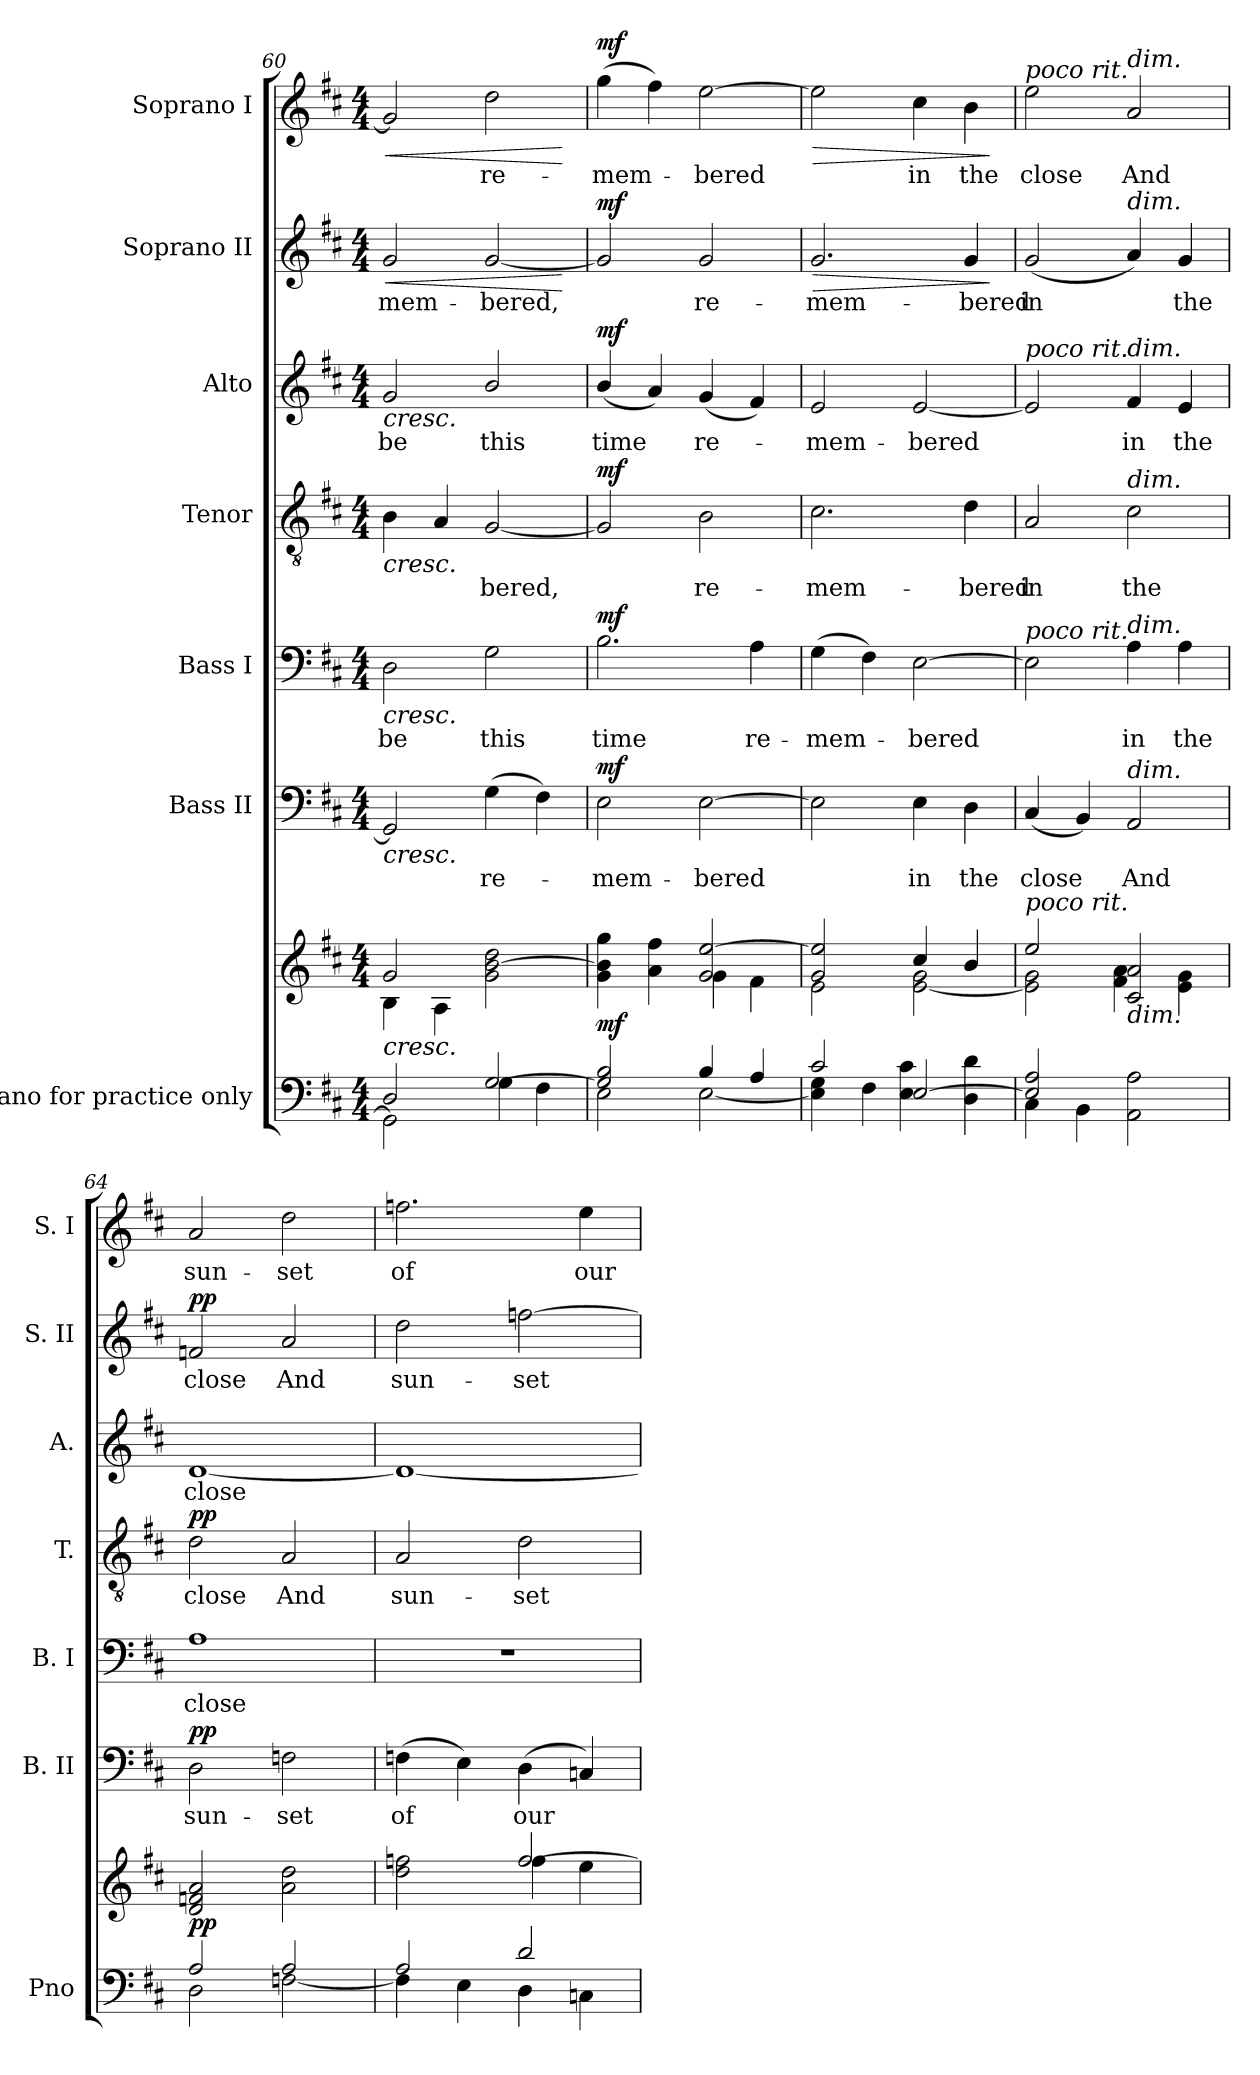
**kern	**kern	**dynam	**kern	**text	**dynam	**kern	**text	**dynam	**kern	**text	**dynam	**kern	**text	**dynam	**kern	**text	**dynam	**kern	**text	**dynam
*part7	*part7	*part7	*part6	*part6	*part6	*part5	*part5	*part5	*part4	*part4	*part4	*part3	*part3	*part3	*part2	*part2	*part2	*part1	*part1	*part1
*staff8	*staff7	*staff7/8	*staff6	*staff6	*staff6	*staff5	*staff5	*staff5	*staff4	*staff4	*staff4	*staff3	*staff3	*staff3	*staff2	*staff2	*staff2	*staff1	*staff1	*staff1
*I"Piano for practice only	*	*	*I"Bass II	*	*	*I"Bass I	*	*	*I"Tenor	*	*	*I"Alto	*	*	*I"Soprano II	*	*	*I"Soprano I	*	*
*I'Pno	*	*	*I'B. II	*	*	*I'B. I	*	*	*I'T.	*	*	*I'A.	*	*	*I'S. II	*	*	*I'S. I	*	*
*clefF4	*clefG2	*	*clefF4	*	*	*clefF4	*	*	*clefGv2	*	*	*clefG2	*	*	*clefG2	*	*	*clefG2	*	*
*k[f#c#]	*k[f#c#]	*	*k[f#c#]	*	*	*k[f#c#]	*	*	*k[f#c#]	*	*	*k[f#c#]	*	*	*k[f#c#]	*	*	*k[f#c#]	*	*
*M4/4	*M4/4	*	*M4/4	*	*	*M4/4	*	*	*M4/4	*	*	*M4/4	*	*	*M4/4	*	*	*M4/4	*	*
=60	=60	=60	=60	=60	=60	=60	=60	=60	=60	=60	=60	=60	=60	=60	=60	=60	=60	=60	=60	=60
*^	*	*	*	*	*	*	*	*	*	*	*	*	*	*	*	*	*	*	*	*
!	!	!	!LO:HP:b	!	!	!LO:HP:b	!	!LO:LY:b	!LO:HP:b	!	!	!LO:HP:b	!	!LO:LY:b	!LO:HP:b	!	!LO:LY:b	!LO:HP:b	!	!	!LO:HP:b
*	*	*^	*	*	*	*	*	*	*	*	*	*	*	*	*	*	*	*	*	*	*
2D/	2GG\]	2g/	4B\	<	2GG/]	.	<	2D\	be	<	4B\	.	<	2g/	be	<	2g/	-mem-	<	2g/]	.	<
.	.	.	4A\	.	.	.	.	.	.	.	4A/	.	.	.	.	.	.	.	.	.	.	.
!	!	!	!	!	!	!LO:LY:b	!	!	!LO:LY:b	!	!	!LO:LY:b	!	!	!LO:LY:b	!	!	!LO:LY:b	!	!	!LO:LY:b	!
[2G/	4G\	2g\ [2b\ 2dd\	2rcyy	.	(>4G\	re-	.	2G\	this	.	[2G/	bered,	.	2b/	this	.	[2g/	-bered,	.	2dd\	re-	.
.	4F#\	.	.	.	4F#\)	.	.	.	.	.	.	.	.	.	.	.	.	.	.	.	.	.
*v	*v	*	*	*	*	*	*	*	*	*	*	*	*	*	*	*	*	*	*	*	*	*
*	*v	*v	*	*	*	*	*	*	*	*	*	*	*	*	*	*	*	*	*	*	*
.	.	.	.	.	.	.	.	.	.	.	.	.	.	.	.	.	[	.	.	[
=61	=61	=61	=61	=61	=61	=61	=61	=61	=61	=61	=61	=61	=61	=61	=61	=61	=61	=61	=61	=61
*^	*^	*	*	*	*	*	*	*	*	*	*	*	*	*	*	*	*	*	*	*
!	!	!	!	!LO:DY:b	!	!LO:LY:b	!LO:DY:a	!	!LO:LY:b	!LO:DY:a	!	!	!LO:DY:a	!	!LO:LY:b	!LO:DY:a	!	!	!LO:DY:a	!	!LO:LY:b	!LO:DY:a
2G/] 2B/	2E\	4g\ 4b\] 4gg\	2rcyy	mf	2E\	-mem-	mf	2.B\	time	mf	2G/]	.	mf	(<4b/	time	mf	2g/]	.	mf	(>4gg\	-mem-	mf
.	.	4a\ 4ff#\	.	.	.	.	.	.	.	.	.	.	.	4a/)	.	.	.	.	.	4ff#\)	.	.
!	!	!	!	!	!	!LO:LY:b	!	!	!	!	!	!LO:LY:b	!	!	!LO:LY:b	!	!	!LO:LY:b	!	!	!LO:LY:b	!
4B/	[2E\	2g/ [2ee/	4g\	.	[2E\	-bered	.	.	.	.	2B\	re-	.	(<4g/	re-	.	2g/	re-	.	[2ee\	-bered	.
!	!	!	!	!	!	!	!	!	!LO:LY:b	!	!	!	!	!	!	!	!	!	!	!	!	!
4A/	.	.	4f#\	.	.	.	.	4A\	re-	.	.	.	.	4f#/)	.	.	.	.	.	.	.	.
=62	=62	=62	=62	=62	=62	=62	=62	=62	=62	=62	=62	=62	=62	=62	=62	=62	=62	=62	=62	=62	=62	=62
!	!	!	!	!	!	!	!	!	!LO:LY:b	!	!	!LO:LY:b	!	!	!LO:LY:b	!	!	!LO:LY:b	!LO:HP:b	!	!	!LO:HP:b
2c#/	4E\] 4G\	2g/ 2ee/]	2e\	.	2E\]	.	.	(>4G\	-mem-	.	2.c#\	-mem-	.	2e/	-mem-	.	2.g/	-mem-	>	2ee\]	.	>
.	4F#\	.	.	.	.	.	.	4F#\)	.	.	.	.	.	.	.	.	.	.	.	.	.	.
!	!	!	!	!	!	!LO:LY:b	!	!	!LO:LY:b	!	!	!	!	!	!LO:LY:b	!	!	!	!	!	!LO:LY:b	!
[2E/	4E\ 4c#\	4cc#/	[2e\ 2g\	.	4E\	in	.	[2E\	-bered	.	.	.	.	[2e/	-bered	.	.	.	.	4cc#\	in	.
!	!	!	!	!	!	!LO:LY:b	!	!	!	!	!	!LO:LY:b	!	!	!	!	!	!LO:LY:b	!	!	!LO:LY:b	!
.	4D\ 4d\	4b/	.	.	4D\	the	.	.	.	.	4d\	-bered	.	.	.	.	4g/	-bered	.	4b\	the	.
*v	*v	*	*	*	*	*	*	*	*	*	*	*	*	*	*	*	*	*	*	*	*	*
*	*v	*v	*	*	*	*	*	*	*	*	*	*	*	*	*	*	*	*	*	*	*
.	.	[	.	.	[	.	.	[	.	.	[	.	.	[	.	.	]	.	.	]
=63	=63	=63	=63	=63	=63	=63	=63	=63	=63	=63	=63	=63	=63	=63	=63	=63	=63	=63	=63	=63
*	*	*	*	*	*	*	*	*	*	*	*	*	*	*	*	*	*	*MM85	*	*
*^	*^	*	*	*	*	*	*	*	*	*	*	*	*	*	*	*	*	*	*	*
!	!	!	!	!	!	!	!	!	!	!	!	!	!	!	!	!	!	!	!	!LO:TX:a:i:t=poco rit.	!	!
!	!	!	!	!	!	!	!	!	!	!	!	!	!	!LO:TX:a:i:t=poco rit.	!	!	!	!	!	!	!	!
!	!	!	!	!	!	!	!	!LO:TX:a:i:t=poco rit.	!	!	!	!	!	!	!	!	!	!	!	!	!	!
!	!	!LO:TX:a:i:t=poco rit.	!	!	!	!	!	!	!	!	!	!	!	!	!	!	!	!	!	!	!	!
!	!	!	!	!	!	!LO:LY:b	!	!	!	!	!	!LO:LY:b	!	!	!	!	!	!LO:LY:b	!	!	!LO:LY:b	!
2E/] 2A/	4C#\	2ee/	2e\] 2g\	.	(<4C#/	close	.	2E\]	.	.	2A/	in	.	2e/]	.	.	(<2g/	in	.	2ee\	close	.
.	4BB\	.	.	.	4BB/)	.	.	.	.	.	.	.	.	.	.	.	.	.	.	.	.	.
*	*	*	*	*	*	*	*	*	*	*	*	*	*	*	*	*	*	*	*	*MM80	*	*
!	!	!	!	!	!	!	!	!	!	!	!	!	!	!	!	!	!	!	!	!LO:TX:a:i:t=dim.	!	!
!	!	!	!	!	!	!	!	!	!	!	!	!	!	!	!	!	!LO:TX:a:i:t=dim.	!	!	!	!	!
!	!	!	!	!	!	!	!	!	!	!	!	!	!	!LO:TX:a:i:t=dim.	!	!	!	!	!	!	!	!
!	!	!	!	!	!	!	!	!	!	!	!LO:TX:a:i:t=dim.	!	!	!	!	!	!	!	!	!	!	!
!	!	!	!	!	!	!	!	!LO:TX:a:i:t=dim.	!	!	!	!	!	!	!	!	!	!	!	!	!	!
!	!	!	!	!	!LO:TX:a:i:t=dim.	!	!	!	!	!	!	!	!	!	!	!	!	!	!	!	!	!
!	!	!LO:TX:b:i:t=dim.	!	!	!	!	!	!	!	!	!	!	!	!	!	!	!	!	!	!	!	!
!	!	!	!	!	!	!LO:LY:b	!	!	!LO:LY:b	!	!	!LO:LY:b	!	!	!LO:LY:b	!	!	!	!	!	!LO:LY:b	!
2ryy	2AA\ 2A\	2c#/ 2a/	4f#\ 4a\	.	2AA/	And	.	4A\	in	.	2c#\	the	.	4f#/	in	.	4a/)	.	.	2a/	And	.
!	!	!	!	!	!	!	!	!	!LO:LY:b	!	!	!	!	!	!LO:LY:b	!	!	!LO:LY:b	!	!	!	!
.	.	.	4e\ 4g\	.	.	.	.	4A\	the	.	.	.	.	4e/	the	.	4g/	the	.	.	.	.
*	*	*v	*v	*	*	*	*	*	*	*	*	*	*	*	*	*	*	*	*	*	*	*
!!LO:PB:g=z
=64	=64	=64	=64	=64	=64	=64	=64	=64	=64	=64	=64	=64	=64	=64	=64	=64	=64	=64	=64	=64	=64
*	*	*	*	*	*	*	*	*	*	*	*	*	*	*	*	*	*	*	*MM92	*	*
*	*	*^	*	*	*	*	*	*	*	*	*	*	*	*	*	*	*	*	*	*	*
!	!	!LO:TX:a:i:t=a tempo	!	!	!	!	!	!	!	!	!	!	!	!	!	!	!	!	!	!	!	!
!	!	!	!	!LO:DY:b	!	!LO:LY:b	!LO:DY:a	!	!LO:LY:b	!LO:DY:a	!	!LO:LY:b	!	!	!LO:LY:b	!	!	!LO:LY:b	!	!	!LO:LY:b	!
!	!	!	!	!	!	!	!	!	!	!LO:DY:n=1:a	!	!	!LO:DY:a	!	!	!LO:DY:a	!	!	!	!	!	!
!	!	!	!	!	!	!	!	!	!	!	!	!	!	!	!	!LO:DY:n=1:a	!	!	!LO:DY:a	!	!	!LO:DY:a
!	!	!	!	!	!	!	!	!	!	!	!	!	!	!	!	!	!	!	!	!	!	!LO:DY:n=1:a
*	*	*v	*v	*	*	*	*	*	*	*	*	*	*	*	*	*	*	*	*	*	*	*
2A/	2D\	2d/ 2fn/ 2a/	pp	2D\	sun-	pp	1A	close	pp other-dynamics	2d\	close	pp	[1d	close	pp other-dynamics	2fn/	close	pp	2a/	sun-	pp other-dynamics
!	!	!	!	!	!LO:LY:b	!	!	!	!	!	!LO:LY:b	!	!	!	!	!	!LO:LY:b	!	!	!LO:LY:b	!
2A/	[2Fn\	2a\ 2dd\	.	2Fn\	-set	.	.	.	.	2A/	And	.	.	.	.	2a/	And	.	2dd\	-set	.
=65	=65	=65	=65	=65	=65	=65	=65	=65	=65	=65	=65	=65	=65	=65	=65	=65	=65	=65	=65	=65	=65
*	*	*^	*	*	*	*	*	*	*	*	*	*	*	*	*	*	*	*	*	*	*
!	!	!	!	!	!	!LO:LY:b	!	!	!	!	!	!LO:LY:b	!	!	!	!	!	!LO:LY:b	!	!	!LO:LY:b	!
2A/	4F\]	2ryy	2dd\ 2ffn\	.	(>4Fn\	of	.	1r	.	.	2A/	sun-	.	1d_	.	.	2dd\	sun-	.	2.ffn\	of	.
.	4E\	.	.	.	4E\)	.	.	.	.	.	.	.	.	.	.	.	.	.	.	.	.	.
!	!	!	!	!	!	!LO:LY:b	!	!	!	!	!	!LO:LY:b	!	!	!	!	!	!LO:LY:b	!	!	!	!
2d/	4D\	[2ff/	4ff\	.	(>4D\	our	.	.	.	.	2d\	-set	.	.	.	.	[2ffn\	-set	.	.	.	.
!	!	!	!	!	!	!	!	!	!	!	!	!	!	!	!	!	!	!	!	!	!LO:LY:b	!
.	4Cn\	.	4ee\	.	4Cn/)	.	.	.	.	.	.	.	.	.	.	.	.	.	.	4ee\	our	.
*v	*v	*	*	*	*	*	*	*	*	*	*	*	*	*	*	*	*	*	*	*	*	*
*	*v	*v	*	*	*	*	*	*	*	*	*	*	*	*	*	*	*	*	*	*	*
=	=	=	=	=	=	=	=	=	=	=	=	=	=	=	=	=	=	=	=	=
*-	*-	*-	*-	*-	*-	*-	*-	*-	*-	*-	*-	*-	*-	*-	*-	*-	*-	*-	*-	*-
